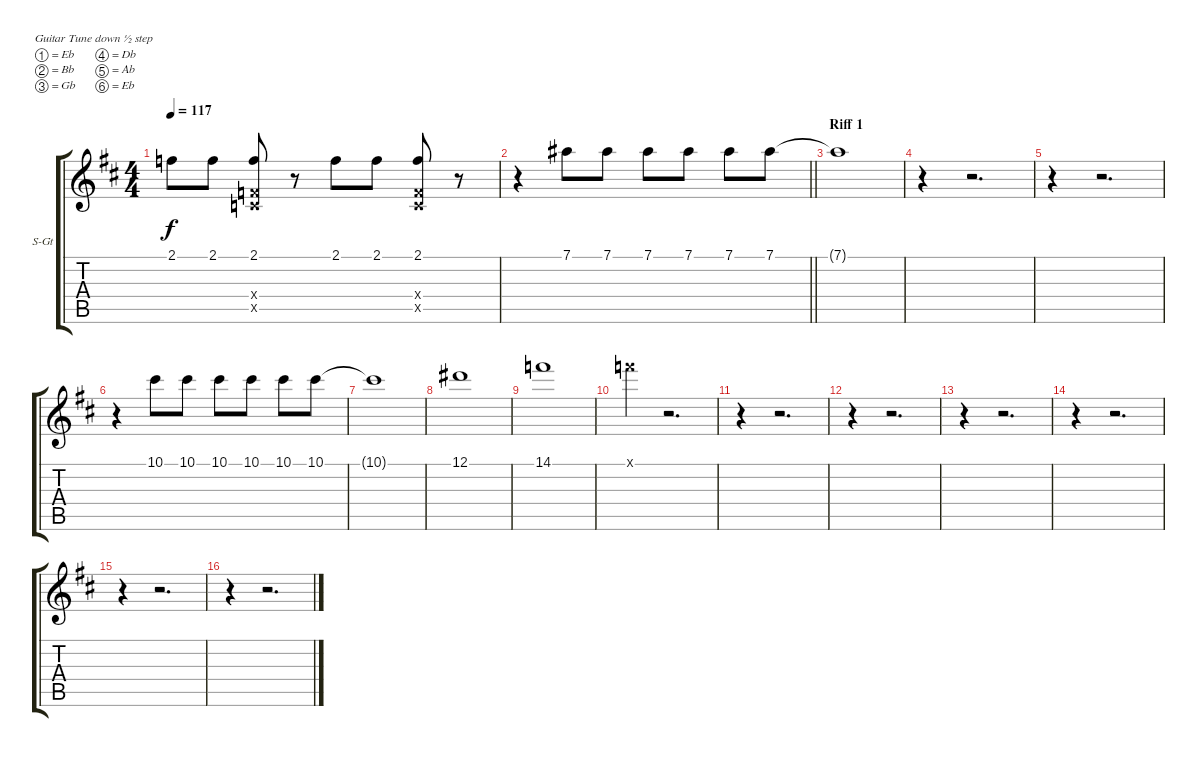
\bracketExtendMode groupsimilarinstruments
\firstSystemTrackNameOrientation horizontal
\otherSystemsTrackNameOrientation horizontal
\track ("Вокал" "S-Gt") {instrument trumpet}
\staff {score tabs}
\tuning (Eb4 Bb3 Gb3 Db3 Ab2 Eb2)
\displaytranspose 12
\ts (4 4)
\tempo 117
\clef g2
\ks d
2.1.8{dy f} 2.1.8 (2.1 4.4{x} 4.5{x}).8 r.8 2.1.8 2.1.8 (2.1 4.4{x} 4.5{x}).8 r.8 |
\barLineRight lightlight
r.4 7.1.8 7.1.8 7.1.8 7.1.8 7.1.8 7.1.8 |
\section ("" "Riff 1")
7.1{t}.1 |
r.4 r.2{d} |
r.4 r.2{d} |
r.4 10.1.8 10.1.8 10.1.8 10.1.8 10.1.8 10.1.8 |
10.1{t}.1 |
12.1.1 |
14.1.1 |
14.1{x}.4 r.2{d} |
r.4 r.2{d} |
r.4 r.2{d} |
r.4 r.2{d} |
r.4 r.2{d} |
r.4 r.2{d} |
r.4 r.2{d}
